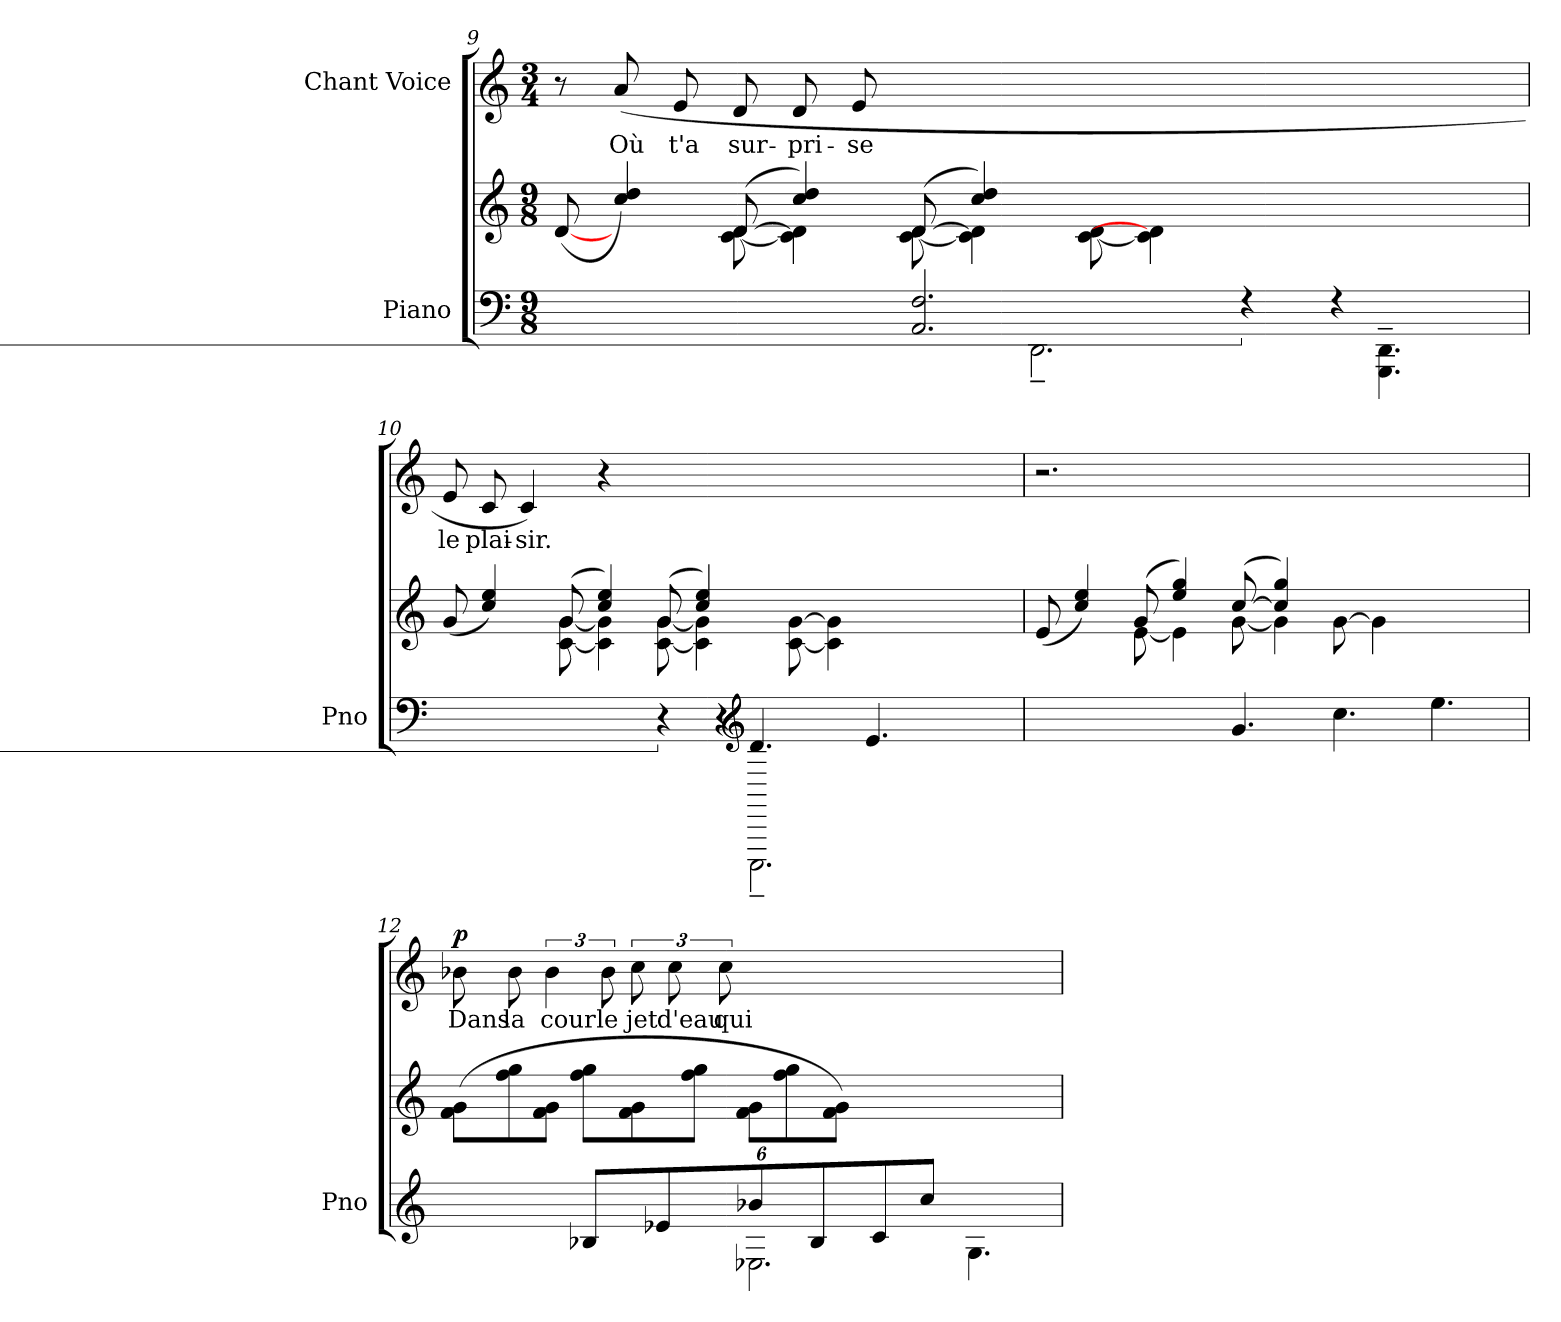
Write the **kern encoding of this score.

**kern	**kern	**dynam	**kern	**text	**dynam
*part2	*part2	*part2	*part1	*part1	*part1
*staff3	*staff2	*staff2/3	*staff1	*staff1	*staff1
*I"Piano	*	*	*I"Chant Voice	*	*
*I'Pno	*	*	*	*	*
*clefF4	*clefG2	*	*clefG2	*	*
*k[]	*k[]	*	*k[]	*	*
*M9/8	*M9/8	*	*M3/4	*	*
=9	=9	=9	=9	=9	=9
*^	*^	*	*	*	*
!	!	!	!	!	!	!	!LO:DY:a
!	!	!	!	!	!	!	!LO:DY:n=1:a
2.ryy	1ryy	(>[8d/	4.ryy	.	8r	.	other-dynamics p
!	!	!	!	!	!	!LO:LY:b	!
.	.	4cc/ 4dd/)	.	.	(>8a/	Où	.
!	!	!	!	!	!	!LO:LY:b	!
.	.	.	.	.	8e/	t'a	.
!	!	!	!	!	!	!LO:LY:b	!
.	.	(>[8d/	[8c\ 8d\	.	8d/	sur-	.
!	!	!	!	!	!	!LO:LY:b	!
.	.	4cc/ 4dd/)	4c\] 4d\]	.	8d/	-pri-	.
!	!	!	!	!	!	!LO:LY:b	!
.	.	.	.	.	8e/	-se	.
2.AA/ 2.F/	.	(>[8d/	[8c\ 8d\	.	1ryy	.	.
.	.	4cc/ 4dd/)	4c\] 4d\]	.	.	.	.
.	2.DD~\	.	.	.	.	.	.
.	.	2ryy	[8c\ 8d\	.	.	.	.
.	.	.	4c\] 4d\]	.	.	.	.
!LO:N:vis=4	!	!	!	!	!	!	!
6r	.	.	2ryy	.	.	.	.
.	.	8ryy	.	.	.	.	.
!LO:N:vis=8	!	!	!	!	!	!	!
12r	.	.	.	.	.	.	.
4.ryy	4.GGG\~ 4.DD\~	4.ryy	.	.	4.ryy	.	.
.	.	.	8ryy	.	.	.	.
=10	=10	=10	=10	=10	=10	=10	=10
!	!	!	!	!	!	!LO:LY:b	!
2.ryy	1ryy	(>8g/	4.ryy	.	8e/	le	.
!	!	!	!	!	!	!LO:LY:b	!
.	.	4cc/ 4ee/)	.	.	8c/	plai-	.
!	!	!	!	!	!	!LO:LY:b	!
.	.	.	.	.	4c/)	-sir.	.
.	.	(>8g/	[8c\ [8g\	.	.	.	.
.	.	4cc/ 4ee/)	4c\] 4g\]	.	4r	.	.
!LO:N:vis=4	!	!	!	!	!	!	!
6r	.	(>8g/	[8c\ [8g\	.	6%7ryy	.	.
.	.	4cc/ 4ee/)	4c\] 4g\]	.	.	.	.
!LO:N:vis=8	!	!	!	!	!	!	!
12r	.	.	.	.	.	.	.
*clefG2	*	*	*	*	*	*	*
4.d/	2.CCC~\	.	.	.	.	.	.
.	.	12%5ryy	[8c\ [8g\	.	.	.	.
.	.	.	4c\] 4g\]	.	.	.	.
4.e/	.	.	.	.	.	.	.
.	.	.	12%5ryy	.	.	.	.
.	.	4.ryy	.	.	.	.	.
!	!LO:N:vis=4	!	!	!	!	!	!
6ryy	6reyy	.	.	.	.	.	.
*v	*v	*	*	*	*	*	*
=11	=11	=11	=11	=11	=11	=11
2.ryy	(>8e/	4.ryy	.	2.r	.	.
.	4cc/ 4ee/)	.	.	.	.	.
.	(>8g/	[8e\	.	.	.	.
.	4ee/ 4gg/)	4e\]	.	.	.	.
4.g/	(>[8cc/	[8g\	.	1ryy	.	.
.	4cc/] 4gg/)	4g\]	.	.	.	.
4.cc\	4.ryy	[8g\	.	.	.	.
.	.	4g\]	.	.	.	.
4.ee\	4.ryy	4.ryy	.	.	.	.
.	.	.	.	8ryy	.	.
*	*v	*v	*	*	*	*
!!LO:PB:g=z
=12	=12	=12	=12	=12	=12
*^	*	*	*	*	*
!	!	!	!LO:DY:b	!	!LO:LY:b	!
!	!	!	!LO:DY:n=1:b	!	!	!LO:DY:a
4.ryy	2.ryy	(>8f\ 8g\L	p other-dynamics	8b-X\	Dans	p
!	!	!	!	!	!LO:LY:b	!
.	.	8ff\ 8gg\	.	8b-\	la	.
!	!	!	!	!	!LO:LY:b	!
.	.	8f\ 8g\J	.	6b-\	cour	.
*Xbrackettup	*	*	*	*	*	*
16%3B-X/L	.	8ff\ 8gg\L	.	.	.	.
!	!	!	!	!	!LO:LY:b	!
.	.	.	.	12b-\	le	.
!	!	!	!	!	!LO:LY:b	!
.	.	8f\ 8g\	.	12cc\	jet	.
16%3e-X/	.	.	.	.	.	.
!	!	!	!	!	!LO:LY:b	!
.	.	.	.	12cc\	d'eau	.
.	.	8ff\ 8gg\J	.	.	.	.
!	!	!	!	!	!LO:LY:b	!
.	.	.	.	12cc\	qui	.
16%3b-X/	2.E-X\	8f\ 8g\L	.	1ryy	.	.
.	.	8ff\ 8gg\	.	.	.	.
16%3B-/	.	.	.	.	.	.
.	.	8f\ 8g\J)	.	.	.	.
16%3c/	.	2.ryy	.	.	.	.
16%3cc/J	.	.	.	.	.	.
4.ryy	4.G\	.	.	.	.	.
.	.	.	.	8ryy	.	.
*v	*v	*	*	*	*	*
=	=	=	=	=	=
*-	*-	*-	*-	*-	*-
